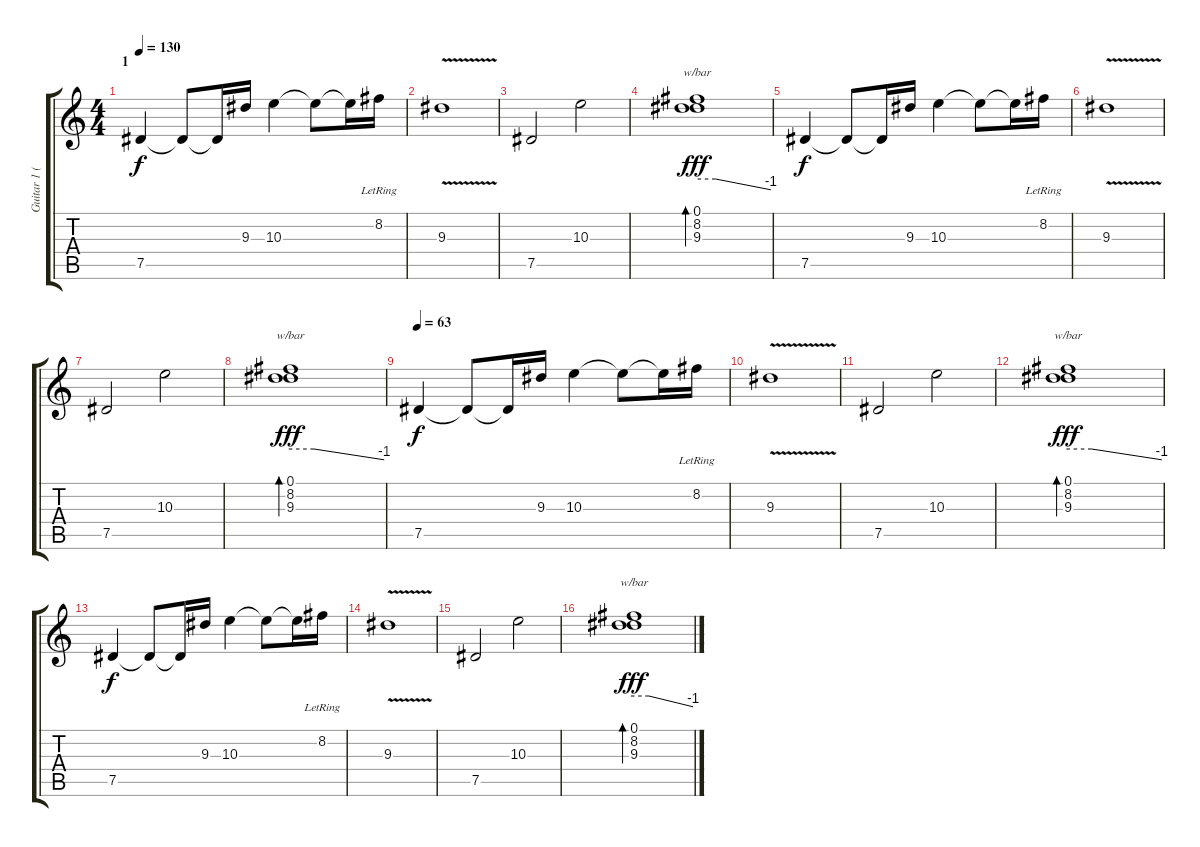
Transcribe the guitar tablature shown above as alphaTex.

\track ("Guitar 1 (tuned half step down)" "Guitar 1 (") {instrument distortionguitar}
\staff {score tabs}
\tuning (Eb4 Bb3 Gb3 Db3 Ab2 Eb2) {hide}
\ts (4 4)
\section ("" "1")
\tempo 130
\tempo 63
\tempo 130
\clef g2
\ks c
7.5.4{dy f volume 15 instrument electricguitarjazz} 7.5{t}.8 7.5{t}.16 9.3.16 10.3.4 10.3{t}.8 10.3{t}.16 8.2{lr}.16 |
9.3{v}.1 |
7.5.2 10.3.2 |
(0.1 8.2 9.3).1{tbe (custom default 0 0 15 0 60 -4) bd 60 dy fff} |
7.5.4{dy f} 7.5{t}.8 7.5{t}.16 9.3.16 10.3.4 10.3{t}.8 10.3{t}.16 8.2{lr}.16 |
9.3{v}.1 |
7.5.2 10.3.2 |
(0.1 8.2 9.3).1{tbe (custom default 0 0 15 0 60 -4) bd 60 dy fff} |
\tempo 63
7.5.4{dy f volume 15 instrument electricguitarjazz} 7.5{t}.8 7.5{t}.16 9.3.16 10.3.4 10.3{t}.8 10.3{t}.16 8.2{lr}.16 |
9.3{v}.1 |
7.5.2 10.3.2 |
(0.1 8.2 9.3).1{tbe (custom default 0 0 15 0 60 -4) bd 60 dy fff} |
7.5.4{dy f} 7.5{t}.8 7.5{t}.16 9.3.16 10.3.4 10.3{t}.8 10.3{t}.16 8.2{lr}.16 |
9.3{v}.1 |
7.5.2 10.3.2 |
(0.1 8.2 9.3).1{tbe (custom default 0 0 15 0 60 -4) bd 60 dy fff}
